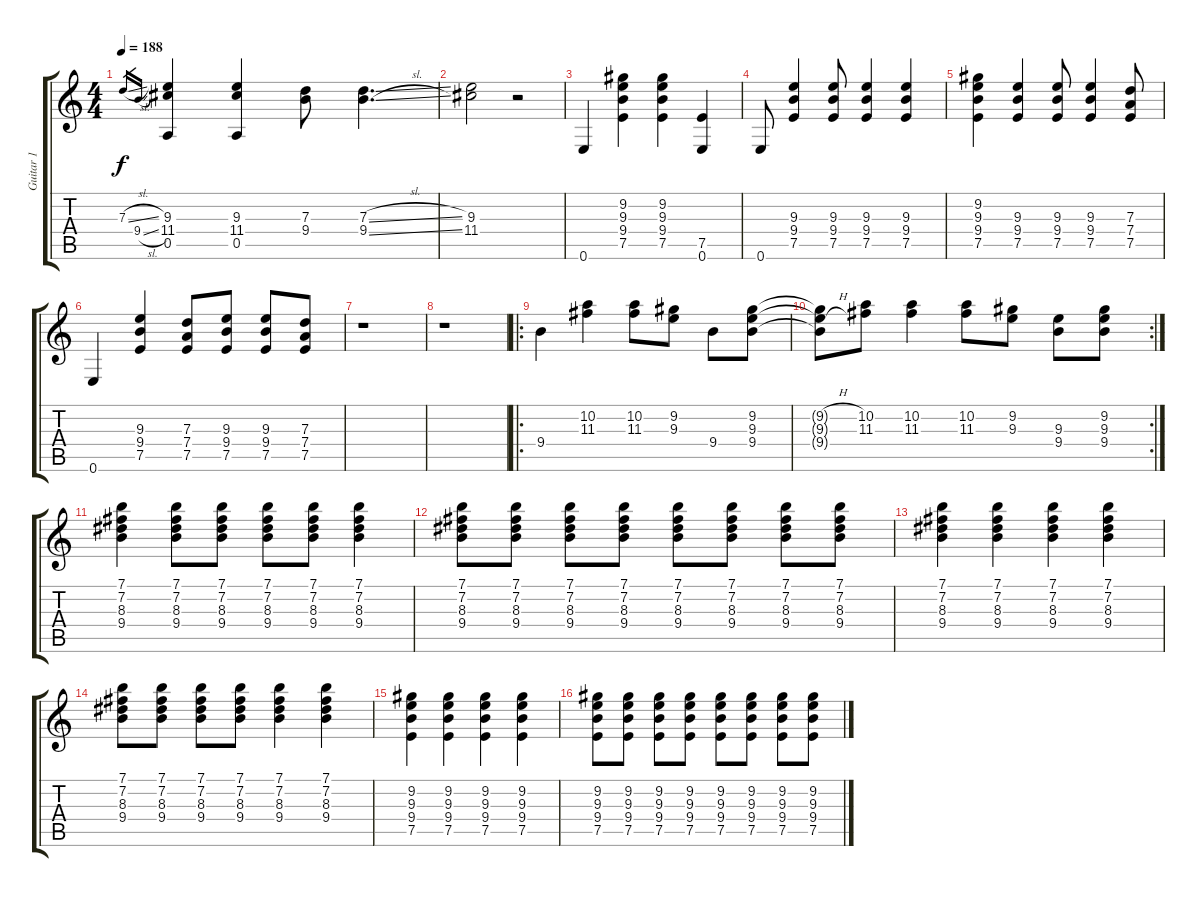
\track ("Guitar 1" "Guitar 1") {instrument electricguitarclean}
\staff {score tabs}
\tuning (E4 B3 G3 D3 A2 E2) {hide}
\ts (4 4)
\tempo 188
\clef g2
\ks c
7.3{sl}.16{gr dy f} 9.4{sl}.16{gr} (9.3 11.4 0.5).4 (9.3 11.4 0.5).4 (7.3 9.4).8 (7.3{sl} 9.4{sl}).4{d} |
(9.3 11.4).2 r.2 |
0.6.4 (9.2 9.3 9.4 7.5).4 (9.2 9.3 9.4 7.5).4 (7.5 0.6).4 |
0.6.8 (9.3 9.4 7.5).4 (9.3 9.4 7.5).8 (9.3 9.4 7.5).4 (9.3 9.4 7.5).4 |
(9.2 9.3 9.4 7.5).4 (9.3 9.4 7.5).4 (9.3 9.4 7.5).8 (9.3 9.4 7.5).4 (7.3 7.4 7.5).8 |
0.6.4 (9.3 9.4 7.5).4 (7.3 7.4 7.5).8 (9.3 9.4 7.5).8 (9.3 9.4 7.5).8 (7.3 7.4 7.5).8 |
r.1 |
r.1 |
\ro
9.4.4 (10.2 11.3).4 (10.2 11.3).8 (9.2 9.3).8 9.4.8 (9.2 9.3 9.4).8 |
\rc 2
(9.2{h t} 9.3{h t} 9.4{t}).8 (10.2 11.3).8 (10.2 11.3).4 (10.2 11.3).8 (9.2 9.3).8 (9.3 9.4).8 (9.2 9.3 9.4).8 |
(7.1 7.2 8.3 9.4).4 (7.1 7.2 8.3 9.4).8 (7.1 7.2 8.3 9.4).8 (7.1 7.2 8.3 9.4).8 (7.1 7.2 8.3 9.4).8 (7.1 7.2 8.3 9.4).4 |
(7.1 7.2 8.3 9.4).8 (7.1 7.2 8.3 9.4).8 (7.1 7.2 8.3 9.4).8 (7.1 7.2 8.3 9.4).8 (7.1 7.2 8.3 9.4).8 (7.1 7.2 8.3 9.4).8 (7.1 7.2 8.3 9.4).8 (7.1 7.2 8.3 9.4).8 |
(7.1 7.2 8.3 9.4).4 (7.1 7.2 8.3 9.4).4 (7.1 7.2 8.3 9.4).4 (7.1 7.2 8.3 9.4).4 |
(7.1 7.2 8.3 9.4).8 (7.1 7.2 8.3 9.4).8 (7.1 7.2 8.3 9.4).8 (7.1 7.2 8.3 9.4).8 (7.1 7.2 8.3 9.4).4 (7.1 7.2 8.3 9.4).4 |
(9.2 9.3 9.4 7.5).4 (9.2 9.3 9.4 7.5).4 (9.2 9.3 9.4 7.5).4 (9.2 9.3 9.4 7.5).4 |
(9.2 9.3 9.4 7.5).8 (9.2 9.3 9.4 7.5).8 (9.2 9.3 9.4 7.5).8 (9.2 9.3 9.4 7.5).8 (9.2 9.3 9.4 7.5).8 (9.2 9.3 9.4 7.5).8 (9.2 9.3 9.4 7.5).8 (9.2 9.3 9.4 7.5).8
